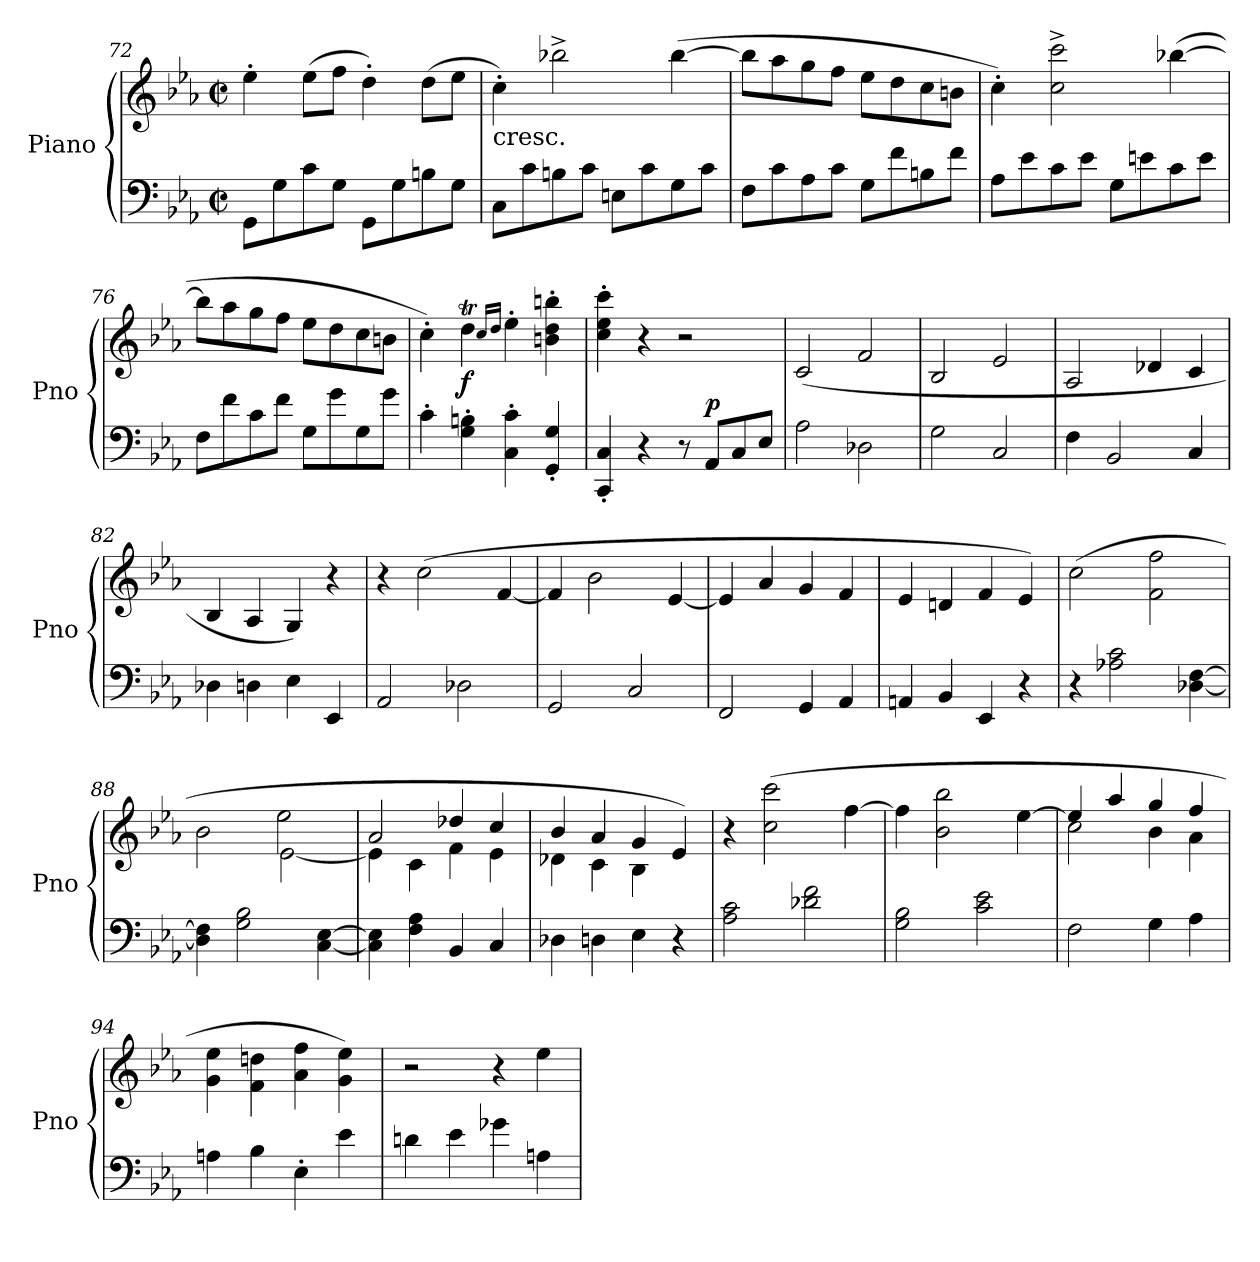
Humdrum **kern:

**kern	**kern	**dynam
*part1	*part1	*part1
*staff2	*staff1	*staff1/2
*I"Piano	*	*
*I'Pno	*	*
*clefF4	*clefG2	*
*k[b-e-a-]	*k[b-e-a-]	*
*E-:	*E-:	*
*M2/2	*M2/2	*
*met(c|)	*met(c|)	*
=72	=72	=72
8GG\L	4ee-'\	.
8G\	.	.
8c\	(8ee-\L	.
8G\J	8ff\J	.
8GG\L	4dd'\)	.
8G\	.	.
8Bn\	(8dd\L	.
8G\J	8ee-\J	.
!!LO:LB:g=z
=73	=73	=73
!	!LO:TX:b:t=cresc.	!
8C\L	4cc'\)	.
8c\	.	.
8Bn\	2bb-X^\	.
8c\J	.	.
8En\L	.	.
8c\	.	.
8G\	([4bb-\	.
8c\J	.	.
=74	=74	=74
8F\L	8bb-\L]	.
8c\	8aa-\	.
8A-\	8gg\	.
8c\J	8ff\J	.
8G\L	8ee-\L	.
8f\	8dd\	.
8Bn\	8cc\	.
8f\J	8bn\J	.
=75	=75	=75
8A-\L	4cc'\)	.
8e-\	.	.
8c\	2cc\^ 2ccc\^	.
8e-\J	.	.
8G\L	.	.
8en\	.	.
8c\	([4bb-X\	.
8e\J	.	.
=76	=76	=76
8F\L	8bb-\L]	.
8f\	8aa-\	.
8c\	8gg\	.
8f\J	8ff\J	.
8G\L	8ee-\L	.
8g\	8dd\	.
8G\	8cc\	.
8g\J	8bn\J	.
=77	=77	=77
4c'\	4cc'\)	.
!	!	!LO:DY:b
4G\' 4Bn\'	4ddt\	f
.	16qcc/LL	.
.	16qdd/JJ	.
4C\' 4c\'	4ee-'\	.
4GG/' 4G/'	4bn\' 4dd\' 4bbn\'	.
=78	=78	=78
4CC/' 4C/'	4cc\' 4ee-\' 4ccc\'	.
4r	4r	.
8r	2r	.
!	!	!LO:DY:a=2
8AA-/L	.	p
8C/	.	.
8E-/J	.	.
!!LO:PB:g=z
=79	=79	=79
2A-\	(2c/	.
2D-X\	2f/	.
=80	=80	=80
2G\	2B-/	.
2C/	2e-/	.
=81	=81	=81
4F\	2A-/	.
2BB-/	.	.
.	4d-X/	.
4C/	4c/	.
=82	=82	=82
4D-X\	4B-/	.
4Dn\	4A-/	.
4E-\	4G/)	.
4EE-/	4r	.
=83	=83	=83
2AA-/	4r	.
.	(2cc\	.
2D-X\	.	.
.	[4f/	.
=84	=84	=84
2GG/	4f/]	.
.	2b-\	.
2C/	.	.
.	[4e-/	.
=85	=85	=85
2FF/	4e-/]	.
.	4a-/	.
4GG/	4g/	.
4AA-/	4f/	.
=86	=86	=86
4AAn/	4e-/	.
4BB-/	4dn/	.
4EE-/	4f/	.
4r	4e-/)	.
=87	=87	=87
4r	(2cc\	.
2A-X\ 2c\	.	.
.	2f\ 2ff\	.
[4D-X\ [4F\	.	.
=88	=88	=88
*	*^	*
4D-\] 4F\]	2b-\	2ryy	.
2G\ 2B-\	.	.	.
.	2ee-\	[2e-\	.
[4C\ [4E-\	.	.	.
!!LO:LB:g=z	!!
=89	=89	=89	=89
4C\] 4E-\]	2a-/	4e-\]	.
4F\ 4A-\	.	4c\	.
4BB-/	4dd-X/	4f\	.
4C/	4cc/	4e-\	.
=90	=90	=90	=90
4D-X\	4b-/	4d-X\	.
4Dn\	4a-/	4c\	.
4E-\	4g/	4B-\	.
4r	4e-/)	4ryy	.
*	*v	*v	*
=91	=91	=91
2A-\ 2c\	4r	.
.	(2cc\ 2ccc\	.
2d-X\ 2f\	.	.
.	[4ff\	.
=92	=92	=92
2G\ 2B-\	4ff\]	.
.	2b-\ 2bb-\	.
2c\ 2e-\	.	.
.	[4ee-\	.
=93	=93	=93
*	*^	*
2F\	4ee-/]	2cc\	.
.	4aa-/	.	.
4G\	4gg/	4b-\	.
4A-\	4ff/	4a-\	.
*	*v	*v	*
=94	=94	=94
4An\	4g\ 4ee-\	.
4B-\	4f\ 4ddn\	.
4E-'\	4a-\ 4ff\	.
4e-\	4g\ 4ee-\)	.
=95	=95	=95
4dn\	2r	.
4e-\	.	.
4g-X\	4r	.
4An\	4ee-\	.
=	=	=
*-	*-	*-
